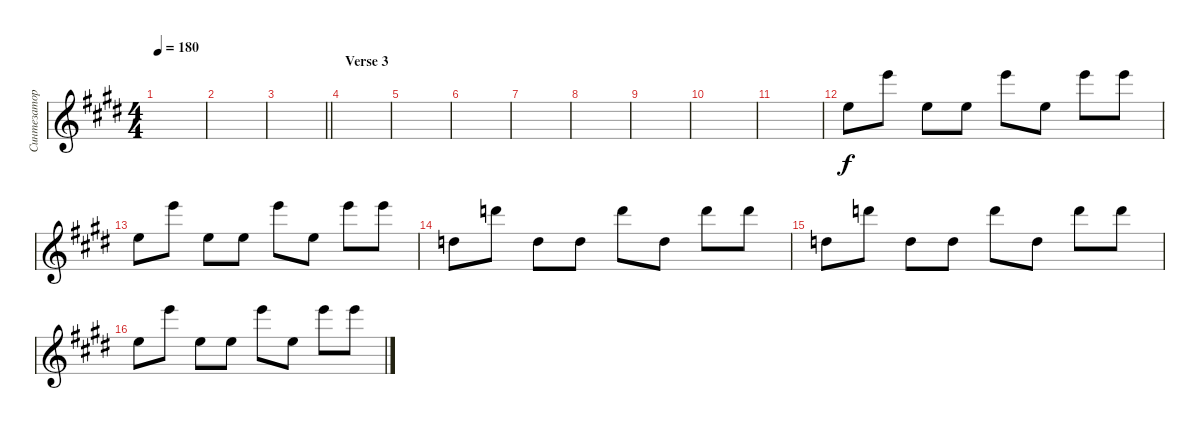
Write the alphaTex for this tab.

\track ("Синтезатор" "Синтезатор") {instrument pad3polysynth}
\staff {score}
\tuning (E4 B3 G3 D3 A2 E2) {hide}
\ts (4 4)
\tempo 180
\clef g2
\ks c#minor
|
|
\barLineRight lightlight
|
\section ("" "Verse 3")
|
|
|
|
|
|
|
|
17.2.8 24.1.8 17.2.8 17.2.8 24.1.8 17.2.8 24.1.8 24.1.8 |
17.2.8 24.1.8 17.2.8 17.2.8 24.1.8 17.2.8 24.1.8 24.1.8 |
15.2.8 22.1.8 15.2.8 15.2.8 22.1.8 15.2.8 22.1.8 22.1.8 |
15.2.8 22.1.8 15.2.8 15.2.8 22.1.8 15.2.8 22.1.8 22.1.8 |
17.2.8 24.1.8 17.2.8 17.2.8 24.1.8 17.2.8 24.1.8 24.1.8
